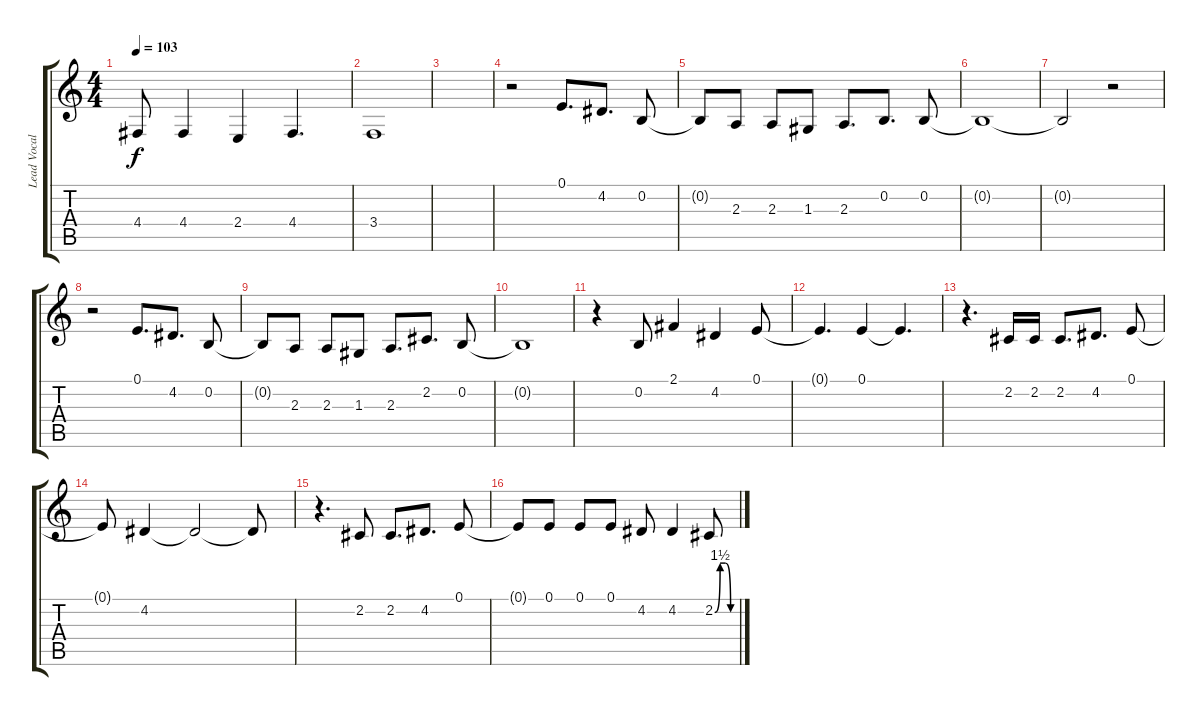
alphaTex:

\track ("Lead Vocals" "Lead Vocal") {instrument lead6voice}
\staff {score tabs}
\tuning (E4 B3 G3 D3 A2 E2) {hide}
\ts (4 4)
\tempo 103
\clef g2
\ks c
4.4{t}.8{dy f} 4.4.4 2.4.4 4.4.4{d} |
3.4.1 |
|
r.2 0.1.8{d} 4.2.8{d} 0.2.8 |
0.2{t}.8 2.3.8 2.3.8 1.3.8 2.3.8{d} 0.2.8{d} 0.2.8 |
0.2{t}.1 |
0.2{t}.2 r.2 |
r.2 0.1.8{d} 4.2.8{d} 0.2.8 |
0.2{t}.8 2.3.8 2.3.8 1.3.8 2.3.8{d} 2.2.8{d} 0.2.8 |
0.2{t}.1 |
r.4 0.2.8 2.1.4 4.2.4 0.1.8 |
0.1{t}.4{d} 0.1.4 0.1{t}.4{d} |
r.4{d} 2.2.16 2.2.16 2.2.8{d} 4.2.8{d} 0.1.8 |
0.1{t}.8 4.2.4 4.2{t}.2 4.2{t}.8 |
r.4{d} 2.2.8 2.2.8{d} 4.2.8{d} 0.1.8 |
0.1{t}.8 0.1.8 0.1.8 0.1.8 4.2.8 4.2.4 2.2{be (custom 0 0 15 6 30 6 45 0 60 0)}.8
